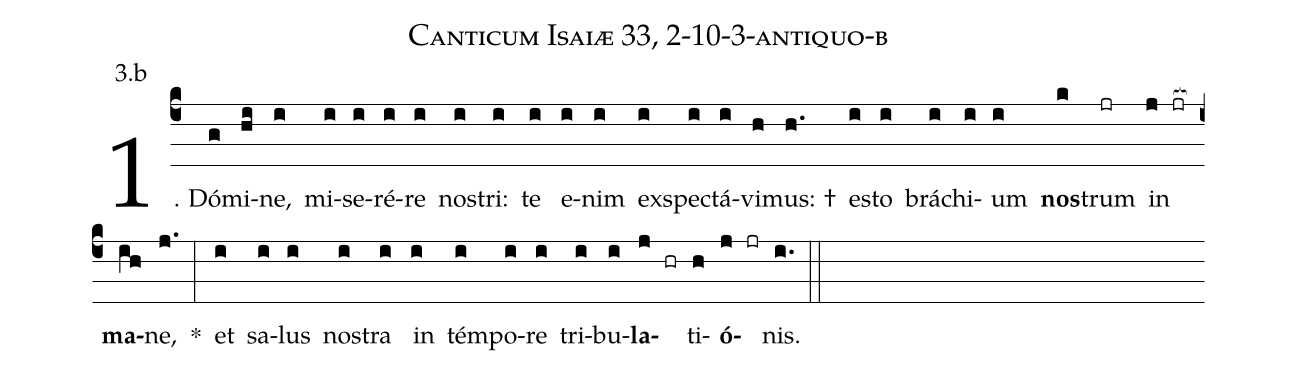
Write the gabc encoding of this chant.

name: Canticum Isaiæ 33, 2-10-3-antiquo-b;
annotation: 3.b;
%%
(c4)1. Dó(g)mi(hi)ne,(i) mi(i)se(i)ré(i)re(i) nos(i)tri:(i) te(i) e(i)nim(i) ex(i)spec(i)tá(i)vi(h)mus: †(h.) es(i)to(i) brá(i)chi(i)um(i) <b>nos</b>(k)trum(jr) in(j jr[ocb:1{]) <b>ma</b>(ih[ocb:0}])ne,(j.) *(:) et(i) sa(i)lus(i) nos(i)tra(i) in(i) tém(i)po(i)re(i) tri(i)bu(i)<b>la</b>(j hr)ti(h)<b>ó</b>(j jr)nis.(i.) (::)
